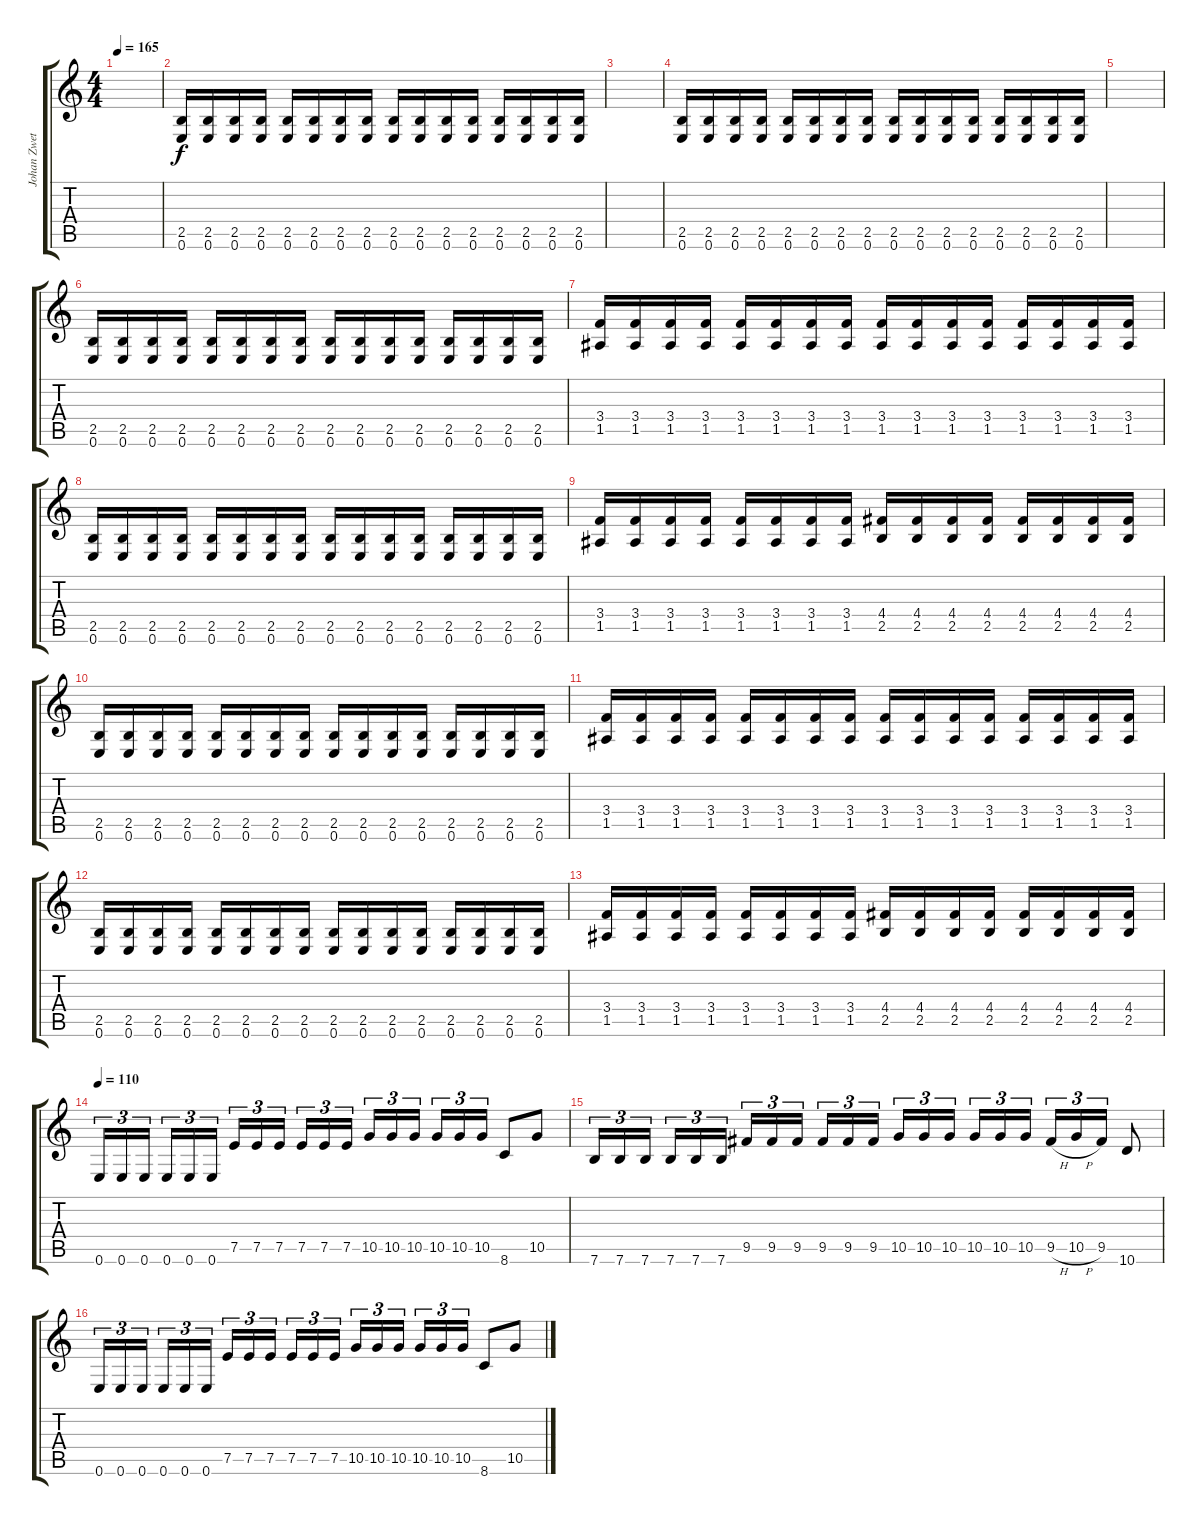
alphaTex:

\track ("Johan Zwetsloot" "Johan Zwet") {instrument overdrivenguitar}
\staff {score tabs}
\tuning (E4 B3 G3 D3 A2 E2) {hide}
\ts (4 4)
\tempo 165
\clef g2
\ks c
|
(2.5 0.6).16 (2.5 0.6).16 (2.5 0.6).16 (2.5 0.6).16 (2.5 0.6).16 (2.5 0.6).16 (2.5 0.6).16 (2.5 0.6).16 (2.5 0.6).16 (2.5 0.6).16 (2.5 0.6).16 (2.5 0.6).16 (2.5 0.6).16 (2.5 0.6).16 (2.5 0.6).16 (2.5 0.6).16 |
|
(2.5 0.6).16 (2.5 0.6).16 (2.5 0.6).16 (2.5 0.6).16 (2.5 0.6).16 (2.5 0.6).16 (2.5 0.6).16 (2.5 0.6).16 (2.5 0.6).16 (2.5 0.6).16 (2.5 0.6).16 (2.5 0.6).16 (2.5 0.6).16 (2.5 0.6).16 (2.5 0.6).16 (2.5 0.6).16 |
|
(2.5 0.6).16 (2.5 0.6).16 (2.5 0.6).16 (2.5 0.6).16 (2.5 0.6).16 (2.5 0.6).16 (2.5 0.6).16 (2.5 0.6).16 (2.5 0.6).16 (2.5 0.6).16 (2.5 0.6).16 (2.5 0.6).16 (2.5 0.6).16 (2.5 0.6).16 (2.5 0.6).16 (2.5 0.6).16 |
(3.4 1.5).16 (3.4 1.5).16 (3.4 1.5).16 (3.4 1.5).16 (3.4 1.5).16 (3.4 1.5).16 (3.4 1.5).16 (3.4 1.5).16 (3.4 1.5).16 (3.4 1.5).16 (3.4 1.5).16 (3.4 1.5).16 (3.4 1.5).16 (3.4 1.5).16 (3.4 1.5).16 (3.4 1.5).16 |
(2.5 0.6).16 (2.5 0.6).16 (2.5 0.6).16 (2.5 0.6).16 (2.5 0.6).16 (2.5 0.6).16 (2.5 0.6).16 (2.5 0.6).16 (2.5 0.6).16 (2.5 0.6).16 (2.5 0.6).16 (2.5 0.6).16 (2.5 0.6).16 (2.5 0.6).16 (2.5 0.6).16 (2.5 0.6).16 |
(3.4 1.5).16 (3.4 1.5).16 (3.4 1.5).16 (3.4 1.5).16 (3.4 1.5).16 (3.4 1.5).16 (3.4 1.5).16 (3.4 1.5).16 (4.4 2.5).16 (4.4 2.5).16 (4.4 2.5).16 (4.4 2.5).16 (4.4 2.5).16 (4.4 2.5).16 (4.4 2.5).16 (4.4 2.5).16 |
(2.5 0.6).16 (2.5 0.6).16 (2.5 0.6).16 (2.5 0.6).16 (2.5 0.6).16 (2.5 0.6).16 (2.5 0.6).16 (2.5 0.6).16 (2.5 0.6).16 (2.5 0.6).16 (2.5 0.6).16 (2.5 0.6).16 (2.5 0.6).16 (2.5 0.6).16 (2.5 0.6).16 (2.5 0.6).16 |
(3.4 1.5).16 (3.4 1.5).16 (3.4 1.5).16 (3.4 1.5).16 (3.4 1.5).16 (3.4 1.5).16 (3.4 1.5).16 (3.4 1.5).16 (3.4 1.5).16 (3.4 1.5).16 (3.4 1.5).16 (3.4 1.5).16 (3.4 1.5).16 (3.4 1.5).16 (3.4 1.5).16 (3.4 1.5).16 |
(2.5 0.6).16 (2.5 0.6).16 (2.5 0.6).16 (2.5 0.6).16 (2.5 0.6).16 (2.5 0.6).16 (2.5 0.6).16 (2.5 0.6).16 (2.5 0.6).16 (2.5 0.6).16 (2.5 0.6).16 (2.5 0.6).16 (2.5 0.6).16 (2.5 0.6).16 (2.5 0.6).16 (2.5 0.6).16 |
(3.4 1.5).16 (3.4 1.5).16 (3.4 1.5).16 (3.4 1.5).16 (3.4 1.5).16 (3.4 1.5).16 (3.4 1.5).16 (3.4 1.5).16 (4.4 2.5).16 (4.4 2.5).16 (4.4 2.5).16 (4.4 2.5).16 (4.4 2.5).16 (4.4 2.5).16 (4.4 2.5).16 (4.4 2.5).16 |
\tempo 110
0.6.16{tu (3 2) volume 13} 0.6.16{tu (3 2)} 0.6.16{tu (3 2) beam splitsecondary} 0.6.16{tu (3 2)} 0.6.16{tu (3 2)} 0.6.16{tu (3 2)} 7.5.16{tu (3 2)} 7.5.16{tu (3 2)} 7.5.16{tu (3 2) beam splitsecondary} 7.5.16{tu (3 2)} 7.5.16{tu (3 2)} 7.5.16{tu (3 2)} 10.5.16{tu (3 2)} 10.5.16{tu (3 2)} 10.5.16{tu (3 2) beam splitsecondary} 10.5.16{tu (3 2)} 10.5.16{tu (3 2)} 10.5.16{tu (3 2)} 8.6.8 10.5.8 |
7.6.16{tu (3 2)} 7.6.16{tu (3 2)} 7.6.16{tu (3 2) beam splitsecondary} 7.6.16{tu (3 2)} 7.6.16{tu (3 2)} 7.6.16{tu (3 2)} 9.5.16{tu (3 2)} 9.5.16{tu (3 2)} 9.5.16{tu (3 2) beam splitsecondary} 9.5.16{tu (3 2)} 9.5.16{tu (3 2)} 9.5.16{tu (3 2)} 10.5.16{tu (3 2)} 10.5.16{tu (3 2)} 10.5.16{tu (3 2) beam splitsecondary} 10.5.16{tu (3 2)} 10.5.16{tu (3 2)} 10.5.16{tu (3 2)} 9.5{h}.16{tu (3 2)} 10.5{h}.16{tu (3 2)} 9.5.16{tu (3 2)} 10.6.8 |
0.6.16{tu (3 2)} 0.6.16{tu (3 2)} 0.6.16{tu (3 2) beam splitsecondary} 0.6.16{tu (3 2)} 0.6.16{tu (3 2)} 0.6.16{tu (3 2)} 7.5.16{tu (3 2)} 7.5.16{tu (3 2)} 7.5.16{tu (3 2) beam splitsecondary} 7.5.16{tu (3 2)} 7.5.16{tu (3 2)} 7.5.16{tu (3 2)} 10.5.16{tu (3 2)} 10.5.16{tu (3 2)} 10.5.16{tu (3 2) beam splitsecondary} 10.5.16{tu (3 2)} 10.5.16{tu (3 2)} 10.5.16{tu (3 2)} 8.6.8 10.5.8
